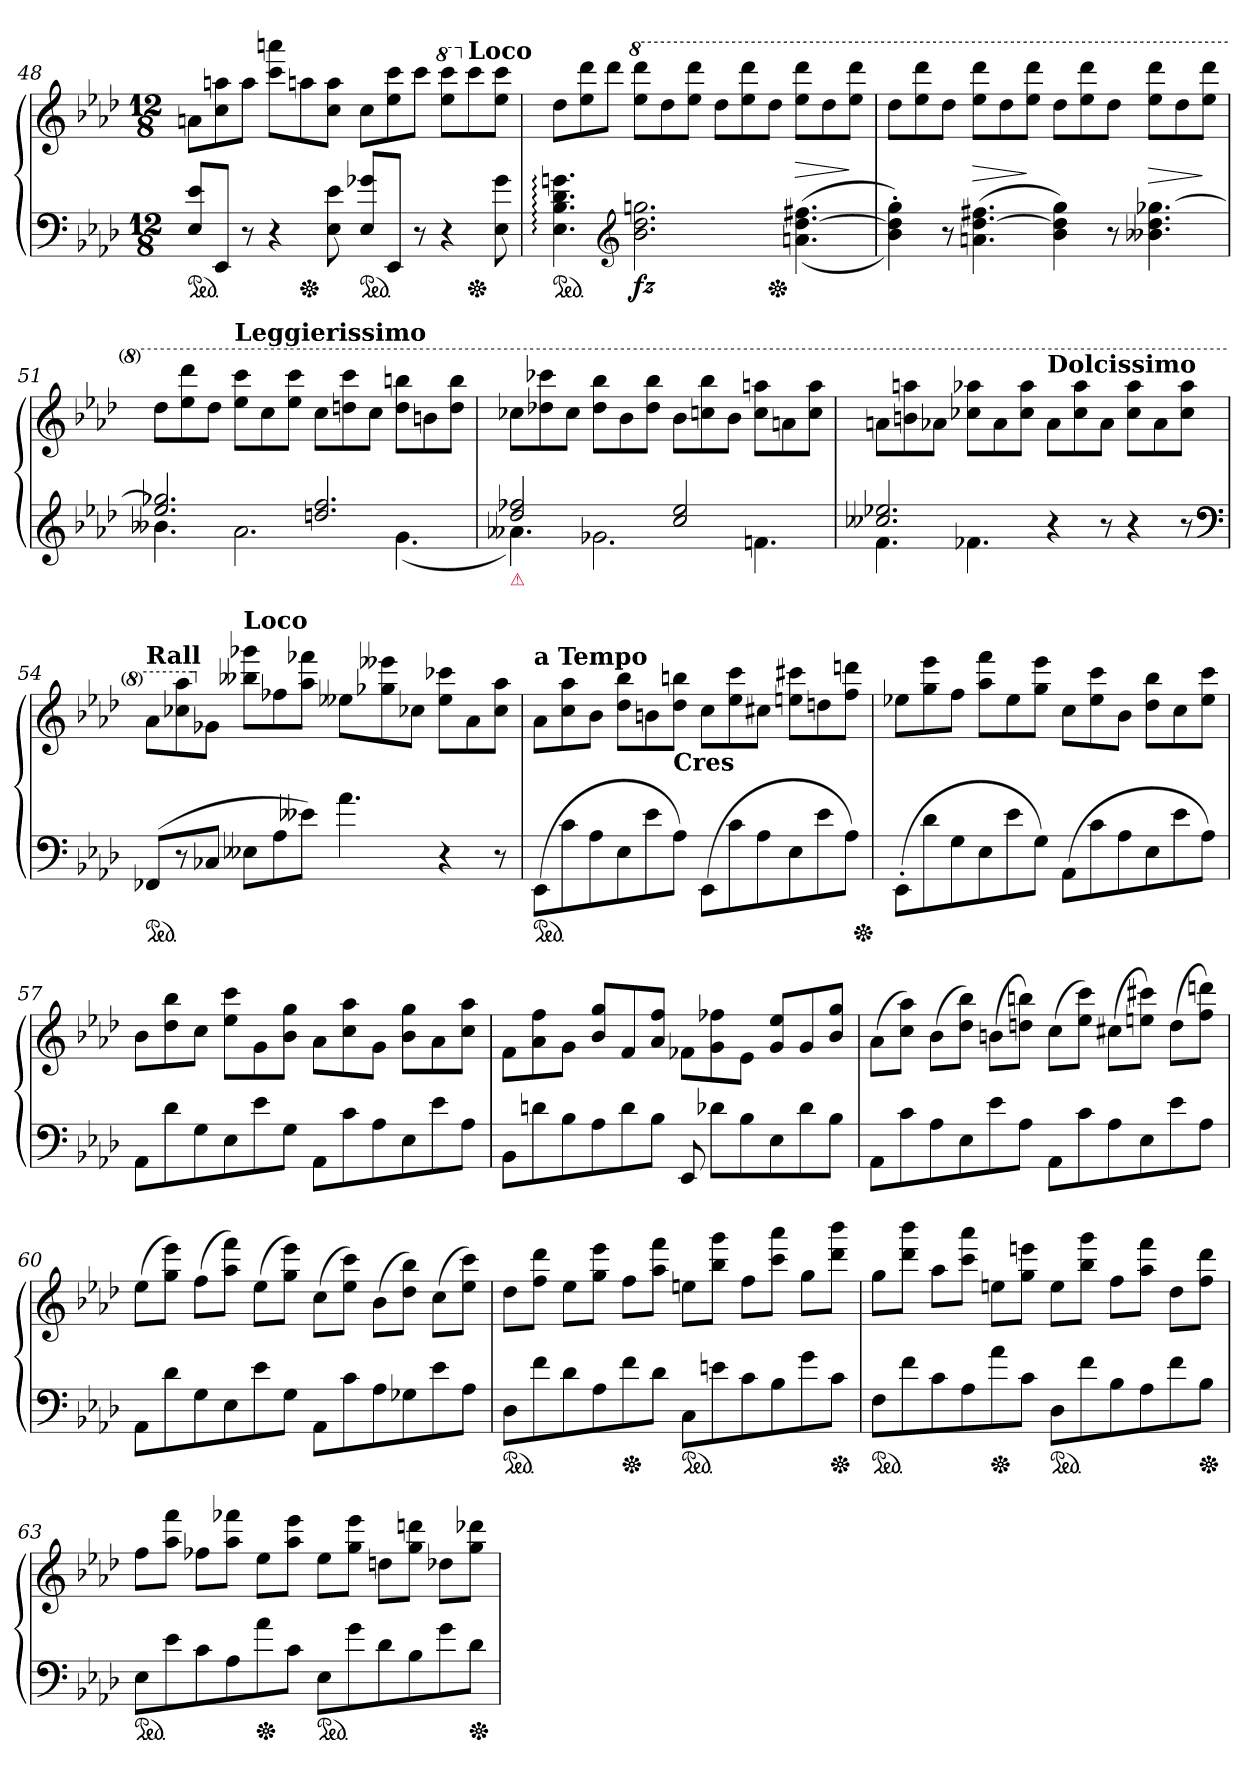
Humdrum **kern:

**kern	**kern	**dynam
*part1	*part1	*part1
*staff2	*staff1	*staff1/2
*clefF4	*clefG2	*
*k[b-e-a-d-]	*k[b-e-a-d-]	*
*M12/8	*M12/8	*
=48	=48	=48
!LO:TX:b:color=crimson:t=⚠	!	!
*ped	*	*
8E-\ 8e-\L	8anL	.
8EE-/J	8cc 8aan	.
8r	8aaJ	.
4r	8ccc 8aaanL	.
*Xped	*	*
.	8aan	.
8E- 8e-	8cc 8aaJ	.
!LO:TX:b:color=crimson:t=⚠	!	!
*ped	*	*
8E-\ 8g-X\L	8ccL	.
8EE-/J	8ee- 8ccc	.
8r	8cccJ	.
*	*8va	*
4r	8eee- 8ccccL	.
*	*X8va	*
!	!LO:TX:a:B:t=Loco	!
*Xped	*	*
.	8ccc	.
8E- 8g-	8ee- 8cccJ	.
=49	=49	=49
!LO:TX:b:color=crimson:t=⚠	!	!
*ped	*	*
4.E-: 4.B-: 4.d-: 4.gn:	8dd-L	.
.	8ee- 8ddd-	.
.	8ddd-J	.
*clefG2	*	*
*	*8va	*
!	!	!LO:DY:b=2
2.b- 2.dd- 2.ggn	8eee- 8dddd-L	fz
.	8ddd-	.
.	8eee- 8dddd-J	.
.	8ddd-L	.
.	8eee- 8dddd-	.
*Xped	*	*
.	8ddd-J	.
(<(>4.an [4.dd- 4.ff#X	8eee- 8dddd-L	>
.	8ddd-	.
.	8eee- 8dddd-J	]
=50	=50	=50
4b-' 4dd-]' 4gg'))	8ddd-L	.
.	8eee- 8dddd-	.
8r	8ddd-J	.
(>4.an [4.dd- 4.ff#X	8eee- 8dddd-L	>
.	8ddd-	.
.	8eee- 8dddd-J	]
4b- 4dd-] 4gg)	8ddd-L	.
.	8eee- 8dddd-	.
8r	8ddd-J	.
4.b--X 4.dd- [4.gg-X	8eee- 8dddd-L	>
.	8ddd-	.
.	8eee- 8dddd-J	]
=51	=51	=51
*^	*	*
2.ee- 2.gg-X]	4.b--X	8ddd-L	.
.	.	8eee- 8dddd-	.
.	.	8ddd-J	.
!	!	!LO:TX:a:B:t=Leggierissimo	!
.	2.a-	8eee- 8ccccL	.
.	.	8ccc	.
.	.	8eee- 8ccccJ	.
2.ddn 2.ff	.	8cccL	.
.	.	8dddn 8cccc	.
.	.	8cccJ	.
.	(<4.g	8ddd 8bbbnL	.
.	.	8bbn	.
.	.	8ddd 8bbbJ	.
=52	=52	=52	=52
!LO:TX:b:color=crimson:t=⚠	!	!	!
2dd- 2ff-X	4.a--X)	8ccc-XL	.
.	.	8ddd-X 8cccc-X	.
.	.	8ccc-J	.
.	2.g-X	8ddd- 8bbb-L	.
4ryy	.	8bb-	.
.	.	8ddd- 8bbb-J	.
2cc 2ee-	.	8bb-L	.
.	.	8cccn 8bbb-	.
.	.	8bb-J	.
.	4.fn	8ccc 8aaanL	.
4ryy	.	8aan	.
.	.	8ccc 8aaaJ	.
=53	=53	=53	=53
2.cc--X 2.ee-X	4.f	8aanL	.
.	.	8bbn 8aaan	.
.	.	8aa-XJ	.
.	4.f-X	8ccc-X 8aaa-XL	.
.	.	8aa-	.
.	.	8ccc- 8aaa-J	.
!	!	!LO:TX:a:B:t=Dolcissimo	!
4r	2.rcyy	8aa-L	.
.	.	8ccc- 8aaa-	.
8r	.	8aa-J	.
4r	.	8ccc- 8aaa-L	.
.	.	8aa-	.
8r	.	8ccc- 8aaa-J	.
*v	*v	*	*
*clefF4	*	*
=54	=54	=54
!	!LO:TX:a:B:t=Rall	!
!LO:TX:b:color=crimson:t=⚠	!	!
*ped	*	*
(>8FF-XL	8aa-L	.
8r	8ccc-X 8aaa-	.
*	*X8va	*
8C-XJ	8g-XJ	.
!	!LO:TX:a:B:t=Loco	!
8E--XL	8bb--X 8ggg-XL	.
8A-	8ff-X	.
8e--XJ)	8aa- 8fff-XJ	.
4.a-	8ee--XL	.
.	8gg-X 8eee--X	.
.	8cc-XJ	.
4r	8ee-- 8ccc-XL	.
.	8a-	.
8r	8cc- 8aa-J	.
=55	=55	=55
!	!LO:TX:a:B:t=a Tempo	!
!LO:TX:b:color=crimson:t=⚠	!	!
*ped	*	*
(>8EE-L	8a-L	.
8c	8cc 8aa-	.
8A-	8b-J	.
8E-	8dd- 8bb-L	.
8e-	8bn	.
!	!LO:TX:c:B:t=Cres	!
8A-J)	8dd- 8bbnJ	.
(>8EE-L	8ccL	.
8c	8ee- 8ccc	.
8A-	8cc#XJ	.
8E-	8een 8ccc#XL	.
8e-	8ddn	.
8A-J)	8ff 8dddnJ	.
*Xped	*	*
=56	=56	=56
(>8EE-'>L	8ee-XL	.
8d-	8gg 8eee-	.
8G	8ffJ	.
8E-	8aa- 8fffL	.
8e-	8ee-	.
8GJ)	8gg 8eee-J	.
(>8AA-L	8ccL	.
8c	8ee- 8ccc	.
8A-	8b-J	.
8E-	8dd- 8bb-L	.
8e-	8cc	.
8A-J)	8ee- 8cccJ	.
=57	=57	=57
8AA-L	8b-L	.
8d-	8dd- 8bb-	.
8G	8ccJ	.
8E-	8ee- 8cccL	.
8e-	8g	.
8GJ	8b- 8ggJ	.
8AA-L	8a-L	.
8c	8cc 8aa-	.
8A-	8gJ	.
8E-	8b- 8ggL	.
8e-	8a-	.
8A-J	8cc 8aa-J	.
=58	=58	=58
8BB-L	8fL	.
8dn	8a- 8ff	.
8B-	8gJ	.
8A-	8b-/ 8gg/L	.
8d	8f	.
8B-J	8a- 8ffJ	.
8EE-	8f-XL	.
8d-XL	8g 8ff-X	.
8B-	8e-J	.
8E-	8g/ 8ee-/L	.
8d-	8g	.
8B-J	8b- 8ggJ	.
=59	=59	=59
8AA-L	(>8a-L	.
8c	8cc 8aa-J)	.
8A-	(>8b-L	.
8E-	8dd- 8bb-J)	.
8e-	(>8bnL	.
8A-J	8ddn 8bbnJ)	.
8AA-L	(>8ccL	.
8c	8ee- 8cccJ)	.
8A-	(>8cc#XL	.
8E-	8een 8ccc#XJ)	.
8e-	(>8ddL	.
8A-J	8ff 8dddnJ)	.
=60	=60	=60
8AA-L	(>8ee-L	.
8d-	8gg 8eee-J)	.
8G	(>8ffL	.
8E-	8aa- 8fffJ)	.
8e-	(>8ee-L	.
8GJ	8gg 8eee-J)	.
8AA-L	(>8ccL	.
8c	8ee- 8cccJ)	.
8A-	(>8b-L	.
8G-X	8dd- 8bb-J)	.
8e-	(>8ccL	.
8A-J	8ee- 8cccJ)	.
=61	=61	=61
!LO:TX:b:color=crimson:t=⚠	!	!
*ped	*	*
8D-L	8dd-L	.
8f	8ff 8ddd-J	.
8d-	8ee-L	.
8A-	8gg 8eee-J	.
*Xped	*	*
8f	8ffL	.
8d-J	8aa- 8fffJ	.
*ped	*	*
8CL	8eenL	.
8en	8bb- 8gggJ	.
8c	8ffL	.
8B-	8ccc 8aaa-J	.
8g	8ggL	.
*Xped	*	*
8cJ	8ddd- 8bbb-J	.
=62	=62	=62
*ped	*	*
8FL	8ggL	.
8f	8ddd- 8bbb-J	.
8c	8aa-L	.
8A-	8ccc 8aaa-J	.
*Xped	*	*
8a-	8eenL	.
8cJ	8gg 8eeenJ	.
*ped	*	*
8D-L	8eeL	.
8f	8bb- 8gggJ	.
8B-	8ffL	.
8A-	8aa- 8fffJ	.
8f	8dd-L	.
*Xped	*	*
8B-J	8ff 8ddd-J	.
=63	=63	=63
*ped	*	*
8E-L	8ffL	.
8e-	8aa- 8fffJ	.
8c	8ff-XL	.
8A-	8aa- 8fff-XJ	.
*Xped	*	*
8a-	8ee-L	.
8cJ	8aa- 8eee-J	.
*ped	*	*
8E-L	8ee-L	.
8g	8gg 8eee-J	.
8d-	8ddnL	.
8B-	8gg 8dddnJ	.
8g	8dd-XL	.
*Xped	*	*
8d-J	8gg 8ddd-XJ	.
=	=	=
*-	*-	*-
